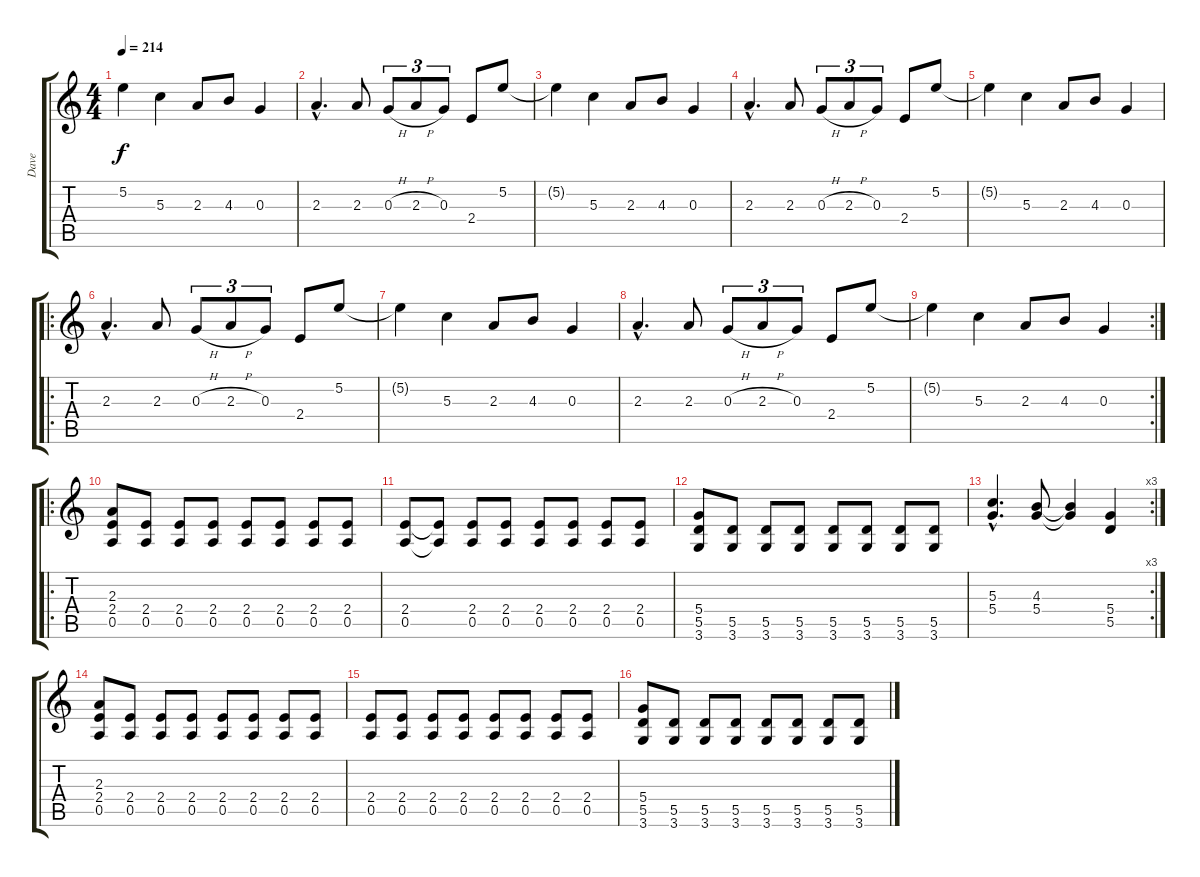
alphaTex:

\track ("Dave" "Dave") {instrument distortionguitar}
\staff {score tabs}
\tuning (E4 B3 G3 D3 A2 E2) {hide}
\ts (4 4)
\tempo 214
\clef g2
\ks c
5.2{t}.4{dy f} 5.3.4 2.3.8 4.3.8 0.3.4 |
2.3{hac}.4{d} 2.3.8 0.3{h}.8{tu (3 2)} 2.3{h}.8{tu (3 2)} 0.3.8{tu (3 2)} 2.4.8 5.2.8 |
5.2{t}.4 5.3.4 2.3.8 4.3.8 0.3.4 |
2.3{hac}.4{d} 2.3.8 0.3{h}.8{tu (3 2)} 2.3{h}.8{tu (3 2)} 0.3.8{tu (3 2)} 2.4.8 5.2.8 |
5.2{t}.4 5.3.4 2.3.8 4.3.8 0.3.4 |
\ro
2.3{hac}.4{d} 2.3.8 0.3{h}.8{tu (3 2)} 2.3{h}.8{tu (3 2)} 0.3.8{tu (3 2)} 2.4.8 5.2.8 |
5.2{t}.4 5.3.4 2.3.8 4.3.8 0.3.4 |
2.3{hac}.4{d} 2.3.8 0.3{h}.8{tu (3 2)} 2.3{h}.8{tu (3 2)} 0.3.8{tu (3 2)} 2.4.8 5.2.8 |
\rc 2
5.2{t}.4 5.3.4 2.3.8 4.3.8 0.3.4 |
\ro
(2.3 2.4 0.5).8 (2.4 0.5).8 (2.4 0.5).8 (2.4 0.5).8 (2.4 0.5).8 (2.4 0.5).8 (2.4 0.5).8 (2.4 0.5).8 |
(2.4 0.5).8 (2.4{t} 0.5{t}).8 (2.4 0.5).8 (2.4 0.5).8 (2.4 0.5).8 (2.4 0.5).8 (2.4 0.5).8 (2.4 0.5).8 |
(5.4 5.5 3.6).8 (5.5 3.6).8 (5.5 3.6).8 (5.5 3.6).8 (5.5 3.6).8 (5.5 3.6).8 (5.5 3.6).8 (5.5 3.6).8 |
\rc 3
(5.3{hac} 5.4{hac}).4{d} (4.3 5.4).8 (4.3{t} 5.4{t}).4 (5.4 5.5).4 |
(2.3 2.4 0.5).8 (2.4 0.5).8 (2.4 0.5).8 (2.4 0.5).8 (2.4 0.5).8 (2.4 0.5).8 (2.4 0.5).8 (2.4 0.5).8 |
(2.4 0.5).8 (2.4 0.5).8 (2.4 0.5).8 (2.4 0.5).8 (2.4 0.5).8 (2.4 0.5).8 (2.4 0.5).8 (2.4 0.5).8 |
(5.4 5.5 3.6).8 (5.5 3.6).8 (5.5 3.6).8 (5.5 3.6).8 (5.5 3.6).8 (5.5 3.6).8 (5.5 3.6).8 (5.5 3.6).8
